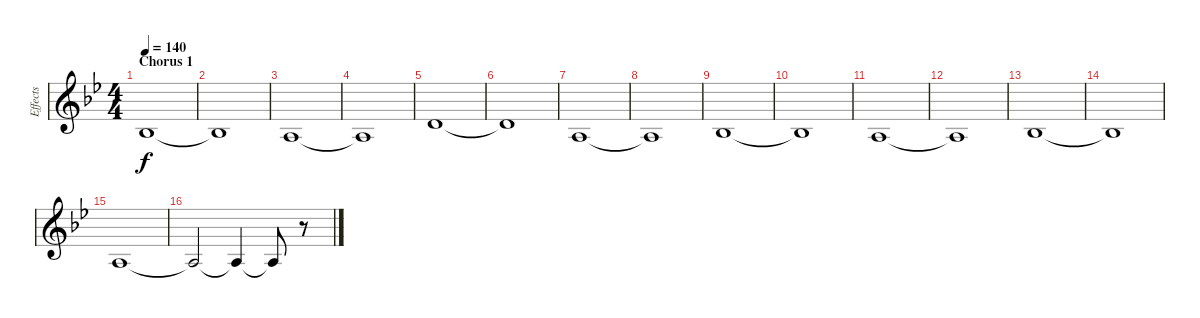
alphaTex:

\track ("Effects" "Effects") {instrument synthstrings1}
\staff {score}
\tuning (E4 B3 G3 D3 A2 D2) {hide}
\ts (4 4)
\section ("" "Chorus 1")
\tempo 140
\clef g2
\ks gminor
8.4.1{dy f} |
8.4{t}.1 |
7.4.1 |
7.4{t}.1 |
12.4.1 |
12.4{t}.1 |
7.4.1 |
7.4{t}.1 |
8.4.1 |
8.4{t}.1 |
7.4.1 |
7.4{t}.1 |
8.4.1 |
8.4{t}.1 |
7.4.1 |
7.4{t}.2 7.4{t}.4 7.4{t}.8 r.8
